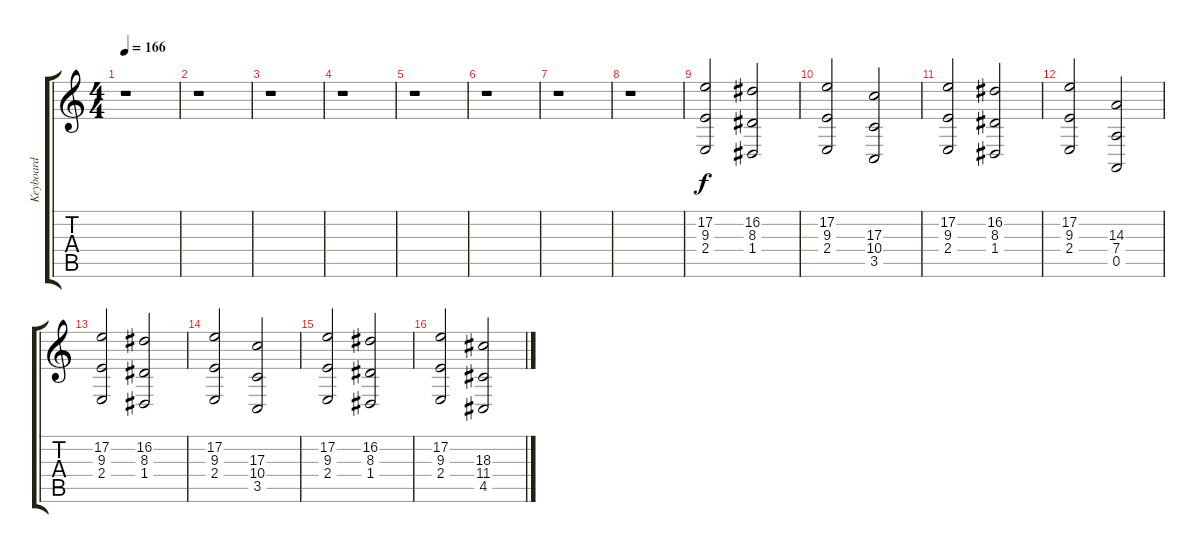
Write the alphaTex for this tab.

\track ("Keyboard" "Keyboard") {instrument pad4choir}
\staff {score tabs}
\tuning (E4 B3 G3 D3 A2 E2) {hide}
\ts (4 4)
\tempo 166
\clef g2
\ks c
r.1{dy f instrument pad4choir} |
r.1 |
r.1 |
r.1 |
r.1 |
r.1 |
r.1 |
r.1 |
(17.2 9.3 2.4).2 (16.2 8.3 1.4).2 |
(17.2 9.3 2.4).2 (17.3 10.4 3.5).2 |
(17.2 9.3 2.4).2 (16.2 8.3 1.4).2 |
(17.2 9.3 2.4).2 (14.3 7.4 0.5).2 |
(17.2 9.3 2.4).2 (16.2 8.3 1.4).2 |
(17.2 9.3 2.4).2 (17.3 10.4 3.5).2 |
(17.2 9.3 2.4).2 (16.2 8.3 1.4).2 |
(17.2 9.3 2.4).2 (18.3 11.4 4.5).2
